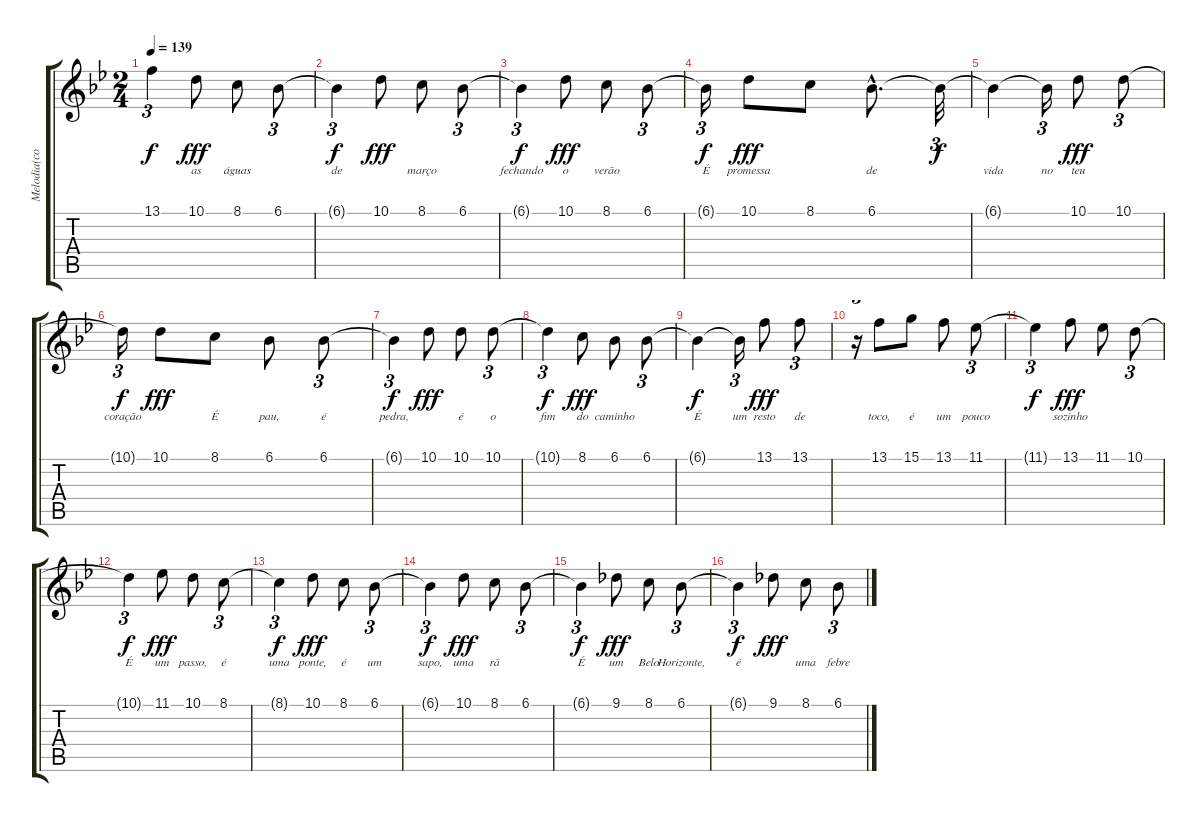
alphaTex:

\track ("Melodia(com letra)" "Melodia(co") {instrument synthstrings1}
\staff {score tabs}
\tuning (E4 B3 G3 D3 A2 E2) {hide}
\ts (2 4)
\tempo 139
\clef g2
\ks bb
13.1{t}.4{tu (3 2) lyrics (0 "") lyrics (1 "") lyrics (2 "") lyrics (3 "") lyrics (4 "") dy f} 10.1.8{lyrics (0 "as") lyrics (1 "") lyrics (2 "") lyrics (3 "") lyrics (4 "") dy fff} 8.1.8{lyrics (0 "águas") lyrics (1 "") lyrics (2 "") lyrics (3 "") lyrics (4 "")} 6.1.8{tu (3 2) lyrics (0 "") lyrics (1 "") lyrics (2 "") lyrics (3 "") lyrics (4 "")} |
6.1{t}.4{tu (3 2) lyrics (0 "de") lyrics (1 "") lyrics (2 "") lyrics (3 "") lyrics (4 "") dy f} 10.1.8{lyrics (0 "") lyrics (1 "") lyrics (2 "") lyrics (3 "") lyrics (4 "") dy fff} 8.1.8{lyrics (0 "março") lyrics (1 "") lyrics (2 "") lyrics (3 "") lyrics (4 "")} 6.1.8{tu (3 2) lyrics (0 "") lyrics (1 "") lyrics (2 "") lyrics (3 "") lyrics (4 "")} |
6.1{t}.4{tu (3 2) lyrics (0 "fechando") lyrics (1 "") lyrics (2 "") lyrics (3 "") lyrics (4 "") dy f} 10.1.8{lyrics (0 "o") lyrics (1 "") lyrics (2 "") lyrics (3 "") lyrics (4 "") dy fff} 8.1.8{lyrics (0 "verão") lyrics (1 "") lyrics (2 "") lyrics (3 "") lyrics (4 "")} 6.1.8{tu (3 2) lyrics (0 "") lyrics (1 "") lyrics (2 "") lyrics (3 "") lyrics (4 "")} |
6.1{t}.16{tu (3 2) lyrics (0 "É") lyrics (1 "") lyrics (2 "") lyrics (3 "") lyrics (4 "") dy f} 10.1.8{lyrics (0 "promessa") lyrics (1 "") lyrics (2 "") lyrics (3 "") lyrics (4 "") dy fff} 8.1.8{lyrics (0 "") lyrics (1 "") lyrics (2 "") lyrics (3 "") lyrics (4 "")} 6.1{hac}.8{d lyrics (0 "de") lyrics (1 "") lyrics (2 "") lyrics (3 "") lyrics (4 "")} 6.1{t}.32{tu (3 2) lyrics (0 "") lyrics (1 "") lyrics (2 "") lyrics (3 "") lyrics (4 "") dy f} |
6.1{t}.4{lyrics (0 "vida") lyrics (1 "") lyrics (2 "") lyrics (3 "") lyrics (4 "")} 6.1{t}.16{tu (3 2) lyrics (0 "no") lyrics (1 "") lyrics (2 "") lyrics (3 "") lyrics (4 "")} 10.1.8{lyrics (0 "teu") lyrics (1 "") lyrics (2 "") lyrics (3 "") lyrics (4 "") dy fff} 10.1.8{tu (3 2) lyrics (0 "") lyrics (1 "") lyrics (2 "") lyrics (3 "") lyrics (4 "")} |
10.1{t}.16{tu (3 2) lyrics (0 "coração") lyrics (1 "") lyrics (2 "") lyrics (3 "") lyrics (4 "") dy f} 10.1.8{lyrics (0 "") lyrics (1 "") lyrics (2 "") lyrics (3 "") lyrics (4 "") dy fff} 8.1.8{lyrics (0 "É") lyrics (1 "") lyrics (2 "") lyrics (3 "") lyrics (4 "")} 6.1.8{lyrics (0 "pau,") lyrics (1 "") lyrics (2 "") lyrics (3 "") lyrics (4 "")} 6.1.8{tu (3 2) lyrics (0 "é") lyrics (1 "") lyrics (2 "") lyrics (3 "") lyrics (4 "")} |
6.1{t}.4{tu (3 2) lyrics (0 "pedra,") lyrics (1 "") lyrics (2 "") lyrics (3 "") lyrics (4 "") dy f} 10.1.8{lyrics (0 "") lyrics (1 "") lyrics (2 "") lyrics (3 "") lyrics (4 "") dy fff} 10.1.8{lyrics (0 "é") lyrics (1 "") lyrics (2 "") lyrics (3 "") lyrics (4 "")} 10.1.8{tu (3 2) lyrics (0 "o") lyrics (1 "") lyrics (2 "") lyrics (3 "") lyrics (4 "")} |
10.1{t}.4{tu (3 2) lyrics (0 "fim") lyrics (1 "") lyrics (2 "") lyrics (3 "") lyrics (4 "") dy f} 8.1.8{lyrics (0 "do") lyrics (1 "") lyrics (2 "") lyrics (3 "") lyrics (4 "") dy fff} 6.1.8{lyrics (0 "caminho") lyrics (1 "") lyrics (2 "") lyrics (3 "") lyrics (4 "")} 6.1.8{tu (3 2) lyrics (0 "") lyrics (1 "") lyrics (2 "") lyrics (3 "") lyrics (4 "")} |
6.1{t}.4{lyrics (0 "É") lyrics (1 "") lyrics (2 "") lyrics (3 "") lyrics (4 "") dy f} 6.1{t}.16{tu (3 2) lyrics (0 "um") lyrics (1 "") lyrics (2 "") lyrics (3 "") lyrics (4 "")} 13.1.8{lyrics (0 "resto") lyrics (1 "") lyrics (2 "") lyrics (3 "") lyrics (4 "") dy fff} 13.1.8{tu (3 2) lyrics (0 "de") lyrics (1 "") lyrics (2 "") lyrics (3 "") lyrics (4 "")} |
r.16{tu (3 2)} 13.1.8{lyrics (0 "toco,") lyrics (1 "") lyrics (2 "") lyrics (3 "") lyrics (4 "")} 15.1.8{lyrics (0 "é") lyrics (1 "") lyrics (2 "") lyrics (3 "") lyrics (4 "")} 13.1.8{lyrics (0 "um") lyrics (1 "") lyrics (2 "") lyrics (3 "") lyrics (4 "")} 11.1.8{tu (3 2) lyrics (0 "pouco") lyrics (1 "") lyrics (2 "") lyrics (3 "") lyrics (4 "")} |
11.1{t}.4{tu (3 2) lyrics (0 "") lyrics (1 "") lyrics (2 "") lyrics (3 "") lyrics (4 "") dy f} 13.1.8{lyrics (0 "sozinho") lyrics (1 "") lyrics (2 "") lyrics (3 "") lyrics (4 "") dy fff} 11.1.8{lyrics (0 "") lyrics (1 "") lyrics (2 "") lyrics (3 "") lyrics (4 "")} 10.1.8{tu (3 2) lyrics (0 "") lyrics (1 "") lyrics (2 "") lyrics (3 "") lyrics (4 "")} |
10.1{t}.4{tu (3 2) lyrics (0 "É") lyrics (1 "") lyrics (2 "") lyrics (3 "") lyrics (4 "") dy f} 11.1.8{lyrics (0 "um") lyrics (1 "") lyrics (2 "") lyrics (3 "") lyrics (4 "") dy fff} 10.1.8{lyrics (0 "passo,") lyrics (1 "") lyrics (2 "") lyrics (3 "") lyrics (4 "")} 8.1.8{tu (3 2) lyrics (0 "é") lyrics (1 "") lyrics (2 "") lyrics (3 "") lyrics (4 "")} |
8.1{t}.4{tu (3 2) lyrics (0 "uma") lyrics (1 "") lyrics (2 "") lyrics (3 "") lyrics (4 "") dy f} 10.1.8{lyrics (0 "ponte,") lyrics (1 "") lyrics (2 "") lyrics (3 "") lyrics (4 "") dy fff} 8.1.8{lyrics (0 "é") lyrics (1 "") lyrics (2 "") lyrics (3 "") lyrics (4 "")} 6.1.8{tu (3 2) lyrics (0 "um") lyrics (1 "") lyrics (2 "") lyrics (3 "") lyrics (4 "")} |
6.1{t}.4{tu (3 2) lyrics (0 "sapo,") lyrics (1 "") lyrics (2 "") lyrics (3 "") lyrics (4 "") dy f} 10.1.8{lyrics (0 "uma") lyrics (1 "") lyrics (2 "") lyrics (3 "") lyrics (4 "") dy fff} 8.1.8{lyrics (0 "rã") lyrics (1 "") lyrics (2 "") lyrics (3 "") lyrics (4 "")} 6.1.8{tu (3 2) lyrics (0 "") lyrics (1 "") lyrics (2 "") lyrics (3 "") lyrics (4 "")} |
6.1{t}.4{tu (3 2) lyrics (0 "É") lyrics (1 "") lyrics (2 "") lyrics (3 "") lyrics (4 "") dy f} 9.1.8{lyrics (0 "um") lyrics (1 "") lyrics (2 "") lyrics (3 "") lyrics (4 "") dy fff} 8.1.8{lyrics (0 "Belo") lyrics (1 "") lyrics (2 "") lyrics (3 "") lyrics (4 "")} 6.1.8{tu (3 2) lyrics (0 "Horizonte,") lyrics (1 "") lyrics (2 "") lyrics (3 "") lyrics (4 "")} |
6.1{t}.4{tu (3 2) lyrics (0 "é") lyrics (1 "") lyrics (2 "") lyrics (3 "") lyrics (4 "") dy f} 9.1.8{lyrics (0 "") lyrics (1 "") lyrics (2 "") lyrics (3 "") lyrics (4 "") dy fff} 8.1.8{lyrics (0 "uma") lyrics (1 "") lyrics (2 "") lyrics (3 "") lyrics (4 "")} 6.1.8{tu (3 2) lyrics (0 "febre") lyrics (1 "") lyrics (2 "") lyrics (3 "") lyrics (4 "")}
